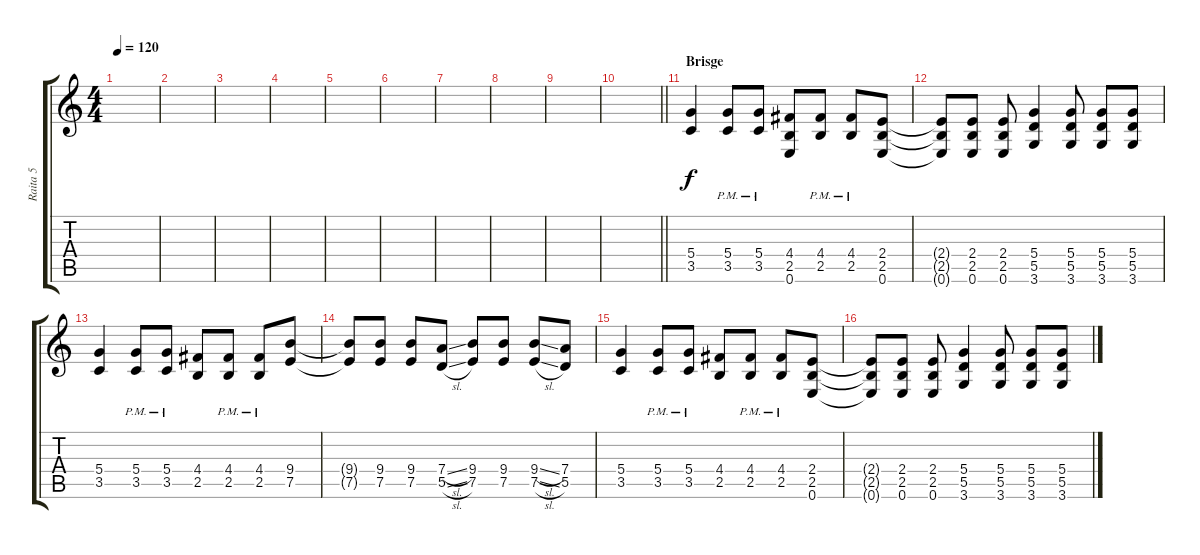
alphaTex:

\track ("Raita 5" "Raita 5") {instrument overdrivenguitar}
\staff {score tabs}
\tuning (E4 B3 G3 D3 A2 E2) {hide}
\ts (4 4)
\tempo 120
\clef g2
\ks c
|
|
|
|
|
|
|
|
|
\barLineRight lightlight
|
\section ("" "Brisge")
(5.4 3.5).4 (5.4{pm} 3.5{pm}).8 (5.4{pm} 3.5{pm}).8 (4.4 2.5 0.6).8 (4.4{pm} 2.5{pm}).8 (4.4{pm} 2.5{pm}).8 (2.4 2.5 0.6).8 |
(2.4{t} 2.5{t} 0.6{t}).8 (2.4 2.5 0.6).8 (2.4 2.5 0.6).8 (5.4 5.5 3.6).4 (5.4 5.5 3.6).8 (5.4 5.5 3.6).8 (5.4 5.5 3.6).8 |
(5.4 3.5).4 (5.4{pm} 3.5{pm}).8 (5.4{pm} 3.5{pm}).8 (4.4 2.5).8 (4.4{pm} 2.5{pm}).8 (4.4{pm} 2.5{pm}).8 (9.4 7.5).8 |
(9.4{t} 7.5{t}).8 (9.4 7.5).8 (9.4 7.5).8 (7.4{sl} 5.5{sl}).8 (9.4 7.5).8 (9.4 7.5).8 (9.4{sl} 7.5{sl}).8 (7.4 5.5).8 |
(5.4 3.5).4 (5.4{pm} 3.5{pm}).8 (5.4{pm} 3.5{pm}).8 (4.4 2.5).8 (4.4{pm} 2.5{pm}).8 (4.4{pm} 2.5{pm}).8 (2.4 2.5 0.6).8 |
(2.4{t} 2.5{t} 0.6{t}).8 (2.4 2.5 0.6).8 (2.4 2.5 0.6).8 (5.4 5.5 3.6).4 (5.4 5.5 3.6).8 (5.4 5.5 3.6).8 (5.4 5.5 3.6).8
